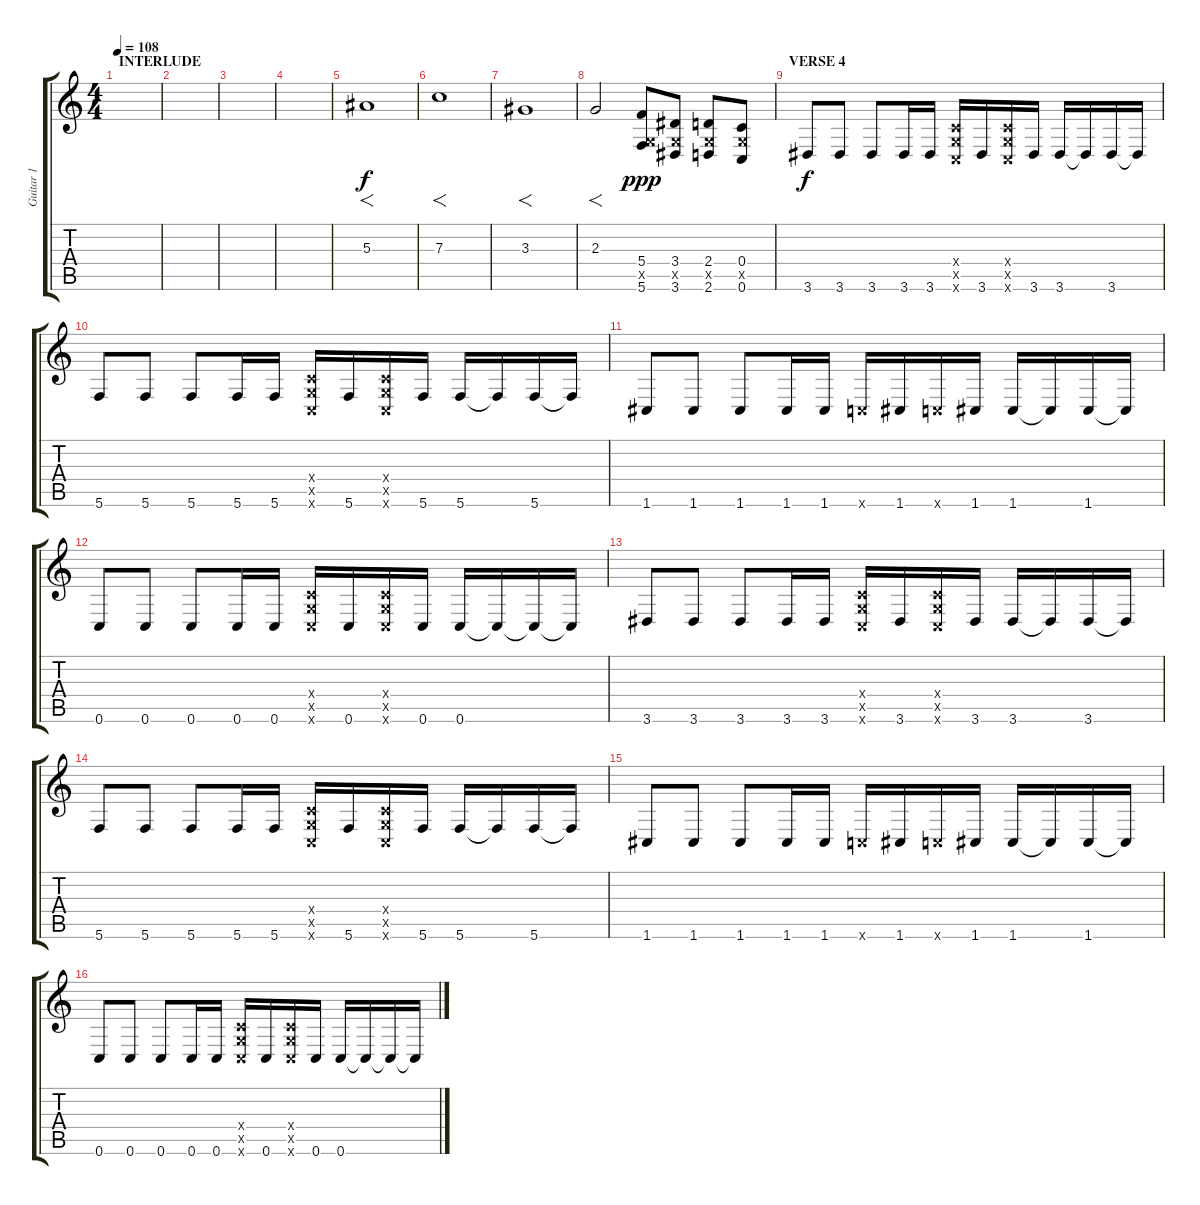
\track ("Guitar 1" "Guitar 1") {instrument distortionguitar}
\staff {score tabs}
\tuning (D4 A3 F3 C3 G2 C2) {hide}
\ts (4 4)
\section ("" "INTERLUDE")
\tempo 108
\clef g2
\ks c
|
|
|
|
5.3.1{f} |
7.3.1{f} |
3.3.1{f} |
2.3.2{f} (5.4 0.5{x} 5.6).8{dy ppp} (3.4 0.5{x} 3.6).8 (2.4 0.5{x} 2.6).8 (0.4 0.5{x} 0.6).8 |
\section ("" "VERSE 4")
3.6.8{dy f volume 16 instrument distortionguitar} 3.6.8 3.6.8 3.6.16 3.6.16 (0.4{x} 0.5{x} 0.6{x}).16 3.6.16 (0.4{x} 0.5{x} 0.6{x}).16 3.6.16 3.6.16 3.6{t}.16 3.6.16 3.6{t}.16 |
5.6.8 5.6.8 5.6.8 5.6.16 5.6.16 (0.4{x} 0.5{x} 0.6{x}).16 5.6.16 (0.4{x} 0.5{x} 0.6{x}).16 5.6.16 5.6.16 5.6{t}.16 5.6.16 5.6{t}.16 |
1.6.8 1.6.8 1.6.8 1.6.16 1.6.16 0.6{x}.16 1.6.16 0.6{x}.16 1.6.16 1.6.16 1.6{t}.16 1.6.16 1.6{t}.16 |
0.6.8 0.6.8 0.6.8 0.6.16 0.6.16 (0.4{x} 0.5{x} 0.6{x}).16 0.6.16 (0.4{x} 0.5{x} 0.6{x}).16 0.6.16 0.6.16 0.6{t}.16 0.6{t}.16 0.6{t}.16 |
3.6.8{volume 16 instrument distortionguitar} 3.6.8 3.6.8 3.6.16 3.6.16 (0.4{x} 0.5{x} 0.6{x}).16 3.6.16 (0.4{x} 0.5{x} 0.6{x}).16 3.6.16 3.6.16 3.6{t}.16 3.6.16 3.6{t}.16 |
5.6.8 5.6.8 5.6.8 5.6.16 5.6.16 (0.4{x} 0.5{x} 0.6{x}).16 5.6.16 (0.4{x} 0.5{x} 0.6{x}).16 5.6.16 5.6.16 5.6{t}.16 5.6.16 5.6{t}.16 |
1.6.8 1.6.8 1.6.8 1.6.16 1.6.16 0.6{x}.16 1.6.16 0.6{x}.16 1.6.16 1.6.16 1.6{t}.16 1.6.16 1.6{t}.16 |
0.6.8 0.6.8 0.6.8 0.6.16 0.6.16 (0.4{x} 0.5{x} 0.6{x}).16 0.6.16 (0.4{x} 0.5{x} 0.6{x}).16 0.6.16 0.6.16 0.6{t}.16 0.6{t}.16 0.6{t}.16
